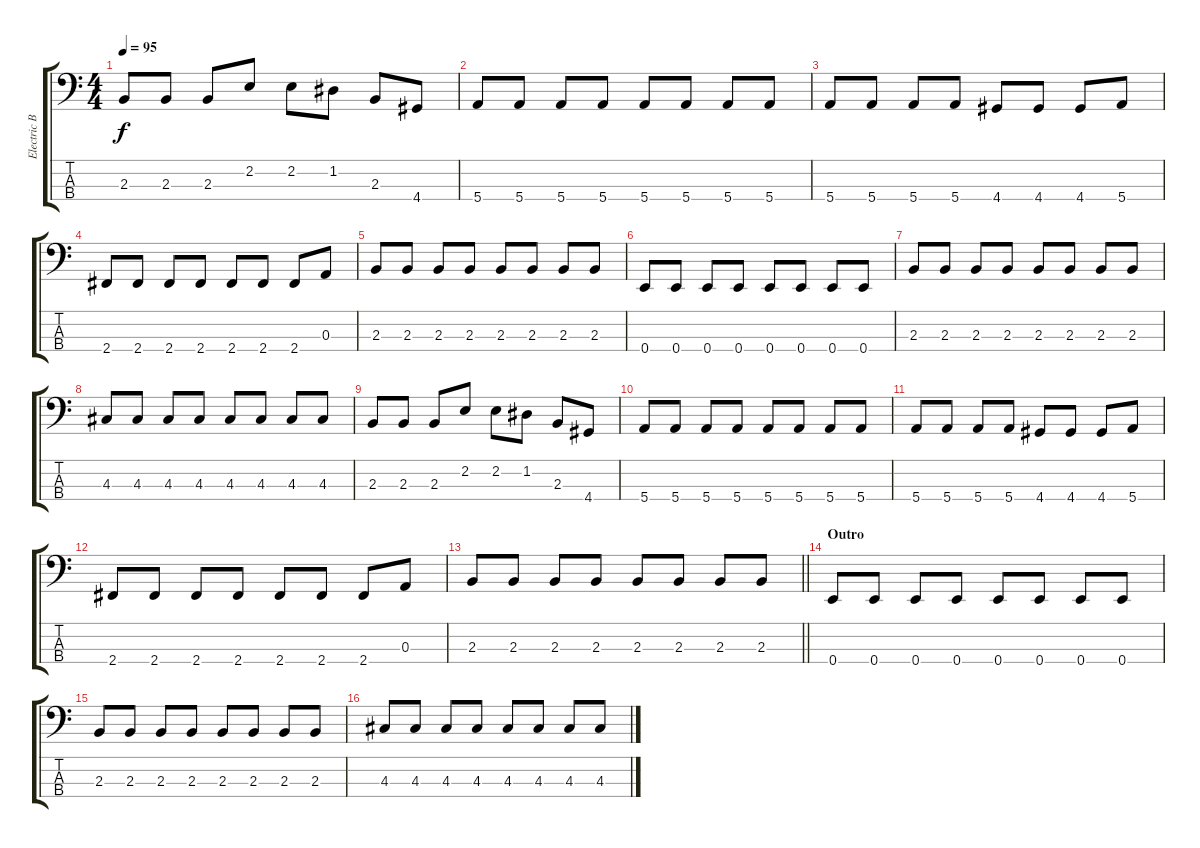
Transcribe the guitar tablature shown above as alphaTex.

\track ("Electric Bass" "Electric B") {instrument electricbassfinger}
\staff {score tabs}
\tuning (G2 D2 A1 E1) {hide}
\ts (4 4)
\tempo 95
\clef f4
\ks c
2.3.8{dy f} 2.3.8 2.3.8 2.2.8 2.2.8 1.2.8 2.3.8 4.4.8 |
5.4.8 5.4.8 5.4.8 5.4.8 5.4.8 5.4.8 5.4.8 5.4.8 |
5.4.8 5.4.8 5.4.8 5.4.8 4.4.8 4.4.8 4.4.8 5.4.8 |
2.4.8 2.4.8 2.4.8 2.4.8 2.4.8 2.4.8 2.4.8 0.3.8 |
2.3.8 2.3.8 2.3.8 2.3.8 2.3.8 2.3.8 2.3.8 2.3.8 |
0.4.8 0.4.8 0.4.8 0.4.8 0.4.8 0.4.8 0.4.8 0.4.8 |
2.3.8 2.3.8 2.3.8 2.3.8 2.3.8 2.3.8 2.3.8 2.3.8 |
4.3.8 4.3.8 4.3.8 4.3.8 4.3.8 4.3.8 4.3.8 4.3.8 |
2.3.8 2.3.8 2.3.8 2.2.8 2.2.8 1.2.8 2.3.8 4.4.8 |
5.4.8 5.4.8 5.4.8 5.4.8 5.4.8 5.4.8 5.4.8 5.4.8 |
5.4.8 5.4.8 5.4.8 5.4.8 4.4.8 4.4.8 4.4.8 5.4.8 |
2.4.8 2.4.8 2.4.8 2.4.8 2.4.8 2.4.8 2.4.8 0.3.8 |
\barLineRight lightlight
2.3.8 2.3.8 2.3.8 2.3.8 2.3.8 2.3.8 2.3.8 2.3.8 |
\section ("" "Outro")
0.4.8 0.4.8 0.4.8 0.4.8 0.4.8 0.4.8 0.4.8 0.4.8 |
2.3.8 2.3.8 2.3.8 2.3.8 2.3.8 2.3.8 2.3.8 2.3.8 |
4.3.8 4.3.8 4.3.8 4.3.8 4.3.8 4.3.8 4.3.8 4.3.8
